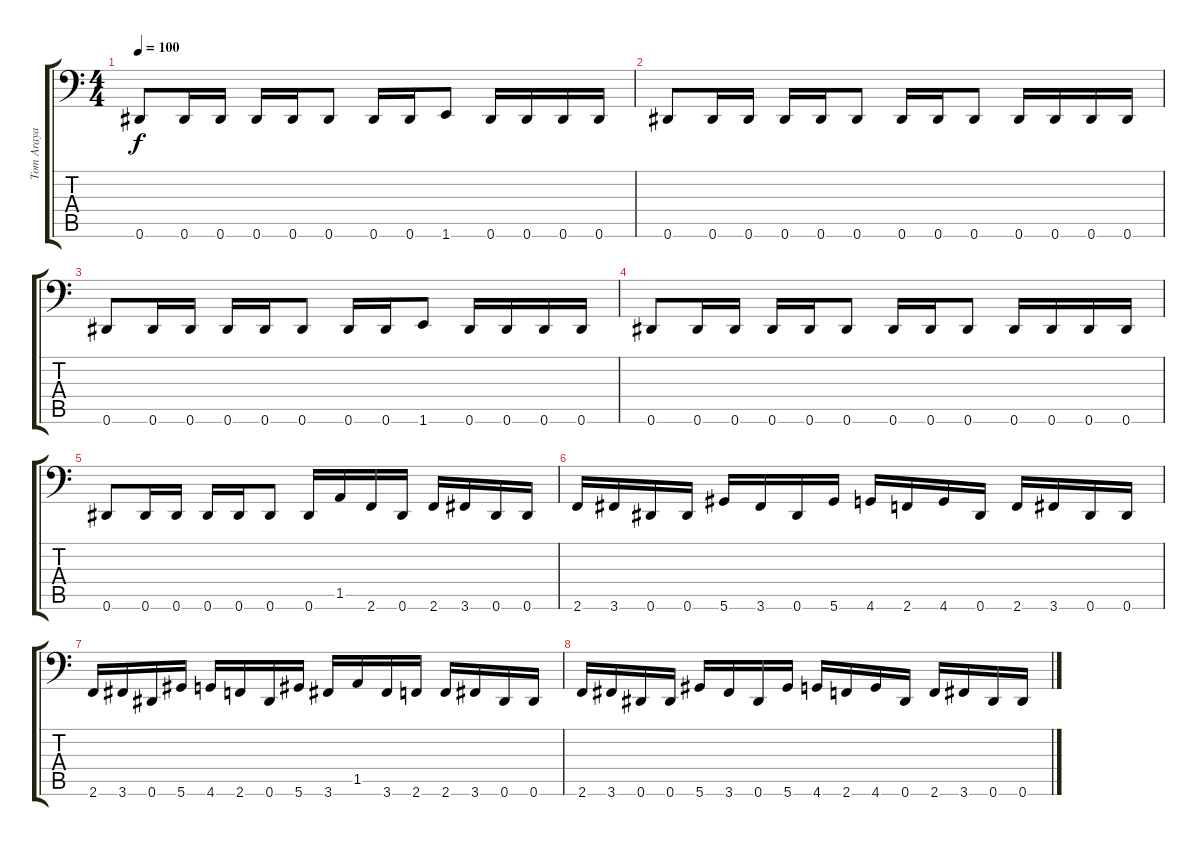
\track ("Tom Araya" "Tom Araya") {instrument electricbasspick}
\staff {score tabs}
\tuning (Eb3 Bb2 Gb2 Db2 Ab1 Eb1) {hide}
\ts (4 4)
\tempo 100
\clef f4
\ks c
0.6.8{dy f} 0.6.16 0.6.16 0.6.16 0.6.16 0.6.8 0.6.16 0.6.16 1.6.8 0.6.16 0.6.16 0.6.16 0.6.16 |
0.6.8 0.6.16 0.6.16 0.6.16 0.6.16 0.6.8 0.6.16 0.6.16 0.6.8 0.6.16 0.6.16 0.6.16 0.6.16 |
0.6.8 0.6.16 0.6.16 0.6.16 0.6.16 0.6.8 0.6.16 0.6.16 1.6.8 0.6.16 0.6.16 0.6.16 0.6.16 |
0.6.8 0.6.16 0.6.16 0.6.16 0.6.16 0.6.8 0.6.16 0.6.16 0.6.8 0.6.16 0.6.16 0.6.16 0.6.16 |
0.6.8 0.6.16 0.6.16 0.6.16 0.6.16 0.6.8 0.6.16 1.5.16 2.6.16 0.6.16 2.6.16 3.6.16 0.6.16 0.6.16 |
2.6.16 3.6.16 0.6.16 0.6.16 5.6.16 3.6.16 0.6.16 5.6.16 4.6.16 2.6.16 4.6.16 0.6.16 2.6.16 3.6.16 0.6.16 0.6.16 |
2.6.16 3.6.16 0.6.16 5.6.16 4.6.16 2.6.16 0.6.16 5.6.16 3.6.16 1.5.16 3.6.16 2.6.16 2.6.16 3.6.16 0.6.16 0.6.16 |
2.6.16 3.6.16 0.6.16 0.6.16 5.6.16 3.6.16 0.6.16 5.6.16 4.6.16 2.6.16 4.6.16 0.6.16 2.6.16 3.6.16 0.6.16 0.6.16
